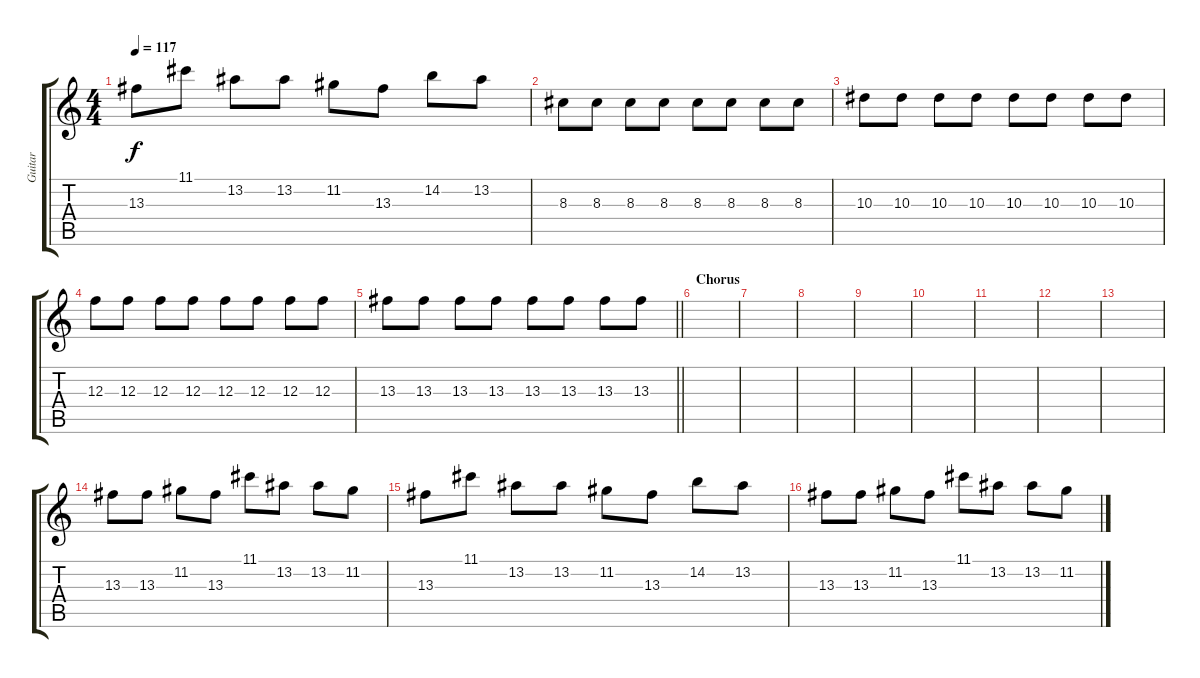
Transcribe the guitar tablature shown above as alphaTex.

\track ("Guitar" "Guitar") {instrument overdrivenguitar}
\staff {score tabs}
\tuning (D4 A3 F3 C3 G2 C2) {hide}
\ts (4 4)
\tempo 117
\clef g2
\ks c
13.3.8{dy f} 11.1.8 13.2.8 13.2.8 11.2.8 13.3.8 14.2.8 13.2.8 |
8.3.8{volume 4} 8.3.8{volume 13} 8.3.8 8.3.8 8.3.8 8.3.8 8.3.8 8.3.8 |
10.3.8 10.3.8 10.3.8 10.3.8 10.3.8 10.3.8 10.3.8 10.3.8 |
12.3.8 12.3.8 12.3.8 12.3.8 12.3.8 12.3.8 12.3.8 12.3.8 |
\barLineRight lightlight
13.3.8 13.3.8 13.3.8 13.3.8 13.3.8 13.3.8 13.3.8 13.3.8 |
\section ("" "Chorus")
|
|
|
|
|
|
|
|
13.3.8{volume 13} 13.3.8 11.2.8 13.3.8 11.1.8 13.2.8 13.2.8 11.2.8 |
13.3.8 11.1.8 13.2.8 13.2.8 11.2.8 13.3.8 14.2.8 13.2.8 |
13.3.8 13.3.8 11.2.8 13.3.8 11.1.8 13.2.8 13.2.8 11.2.8
